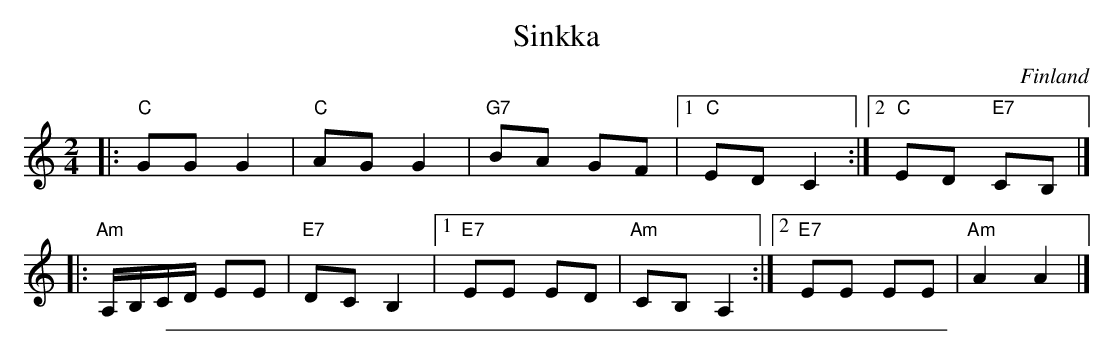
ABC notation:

X:1
T: Sinkka
O: Finland
M: 2/4
L: 1/8
K: C
|: "C"GG G2 | "C"AG G2 | "G7"BA GF |1 "C"ED C2 :|2 "C"ED "E7"CB, |]
|: "Am"A,/B,/C/D/ EE | "E7"DC B,2 |1 "E7"EE ED | "Am"CB, A,2 :|2 "E7"EE EE | "Am"A2 A2 |]
